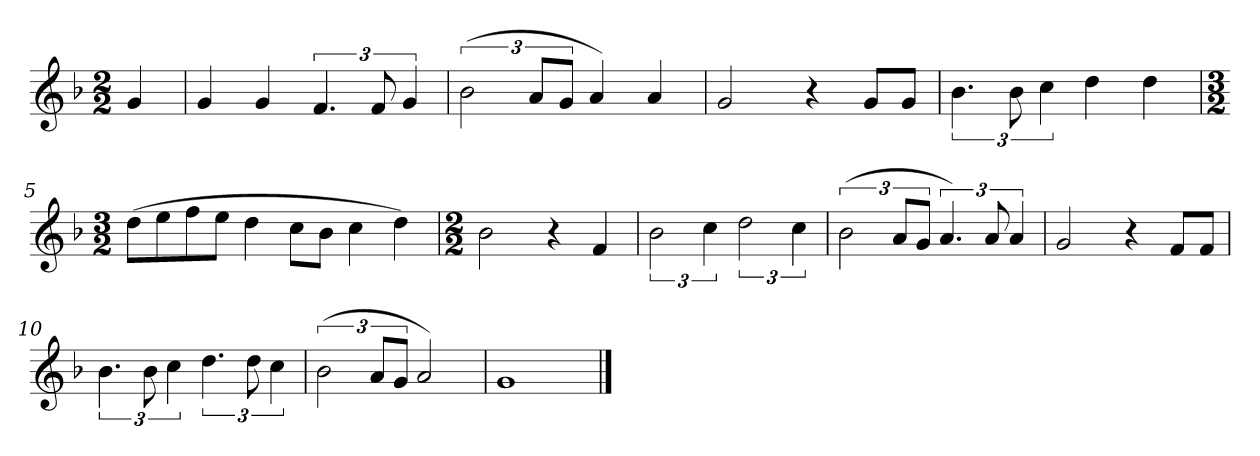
**kern
*part1
*staff1
*k[b-]
*M2/2
*MM120
=
4g
=1
4g
4g
6.f
12f
6g
=2
(3b-
12aL
12gJ
4a)
4a
=3
2g
4r
8gL
8gJ
=4
6.b-
12b-
6cc
4dd
4dd
=5
*M3/2
(8ddL
8ee
8ff
8eeJ
4dd
8ccL
8b-J
4cc
4dd)
=6
*M2/2
2b-
4r
4f
=7
3b-
6cc
3dd
6cc
=8
(3b-
12aL
12gJ
6.a)
12a
6a
=9
2g
4r
8fL
8fJ
=10
6.b-
12b-
6cc
6.dd
12dd
6cc
=11
(3b-
12aL
12gJ
2a)
=12
1g
==
*-
